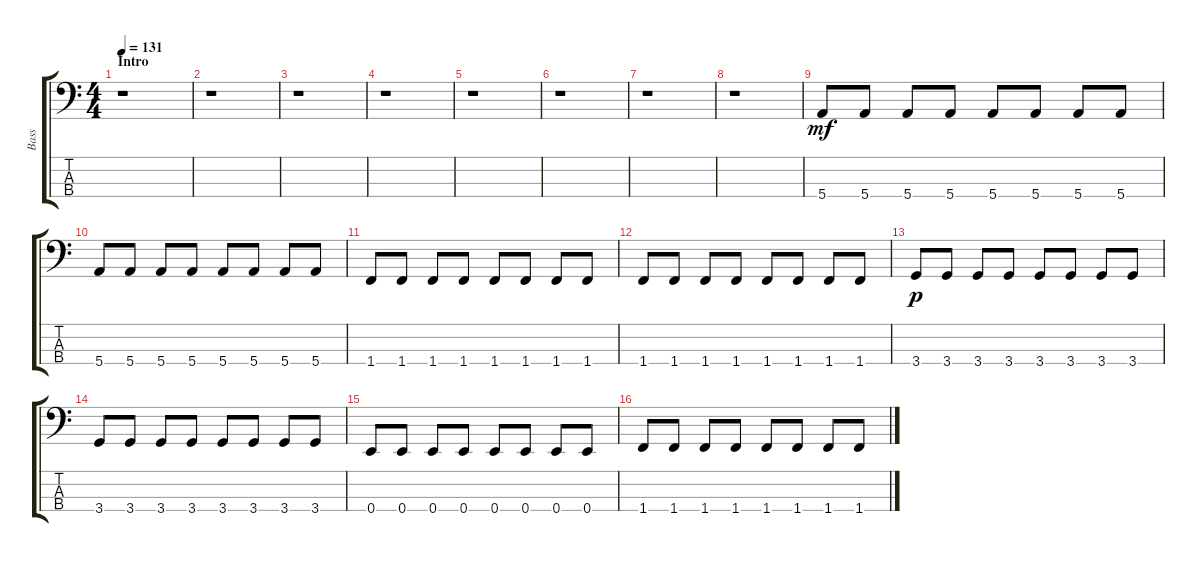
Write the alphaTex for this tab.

\track ("Bass" "Bass") {instrument electricbassfinger}
\staff {score tabs}
\tuning (G2 D2 A1 E1) {hide}
\ts (4 4)
\section ("" "Intro")
\tempo 131
\clef f4
\ks c
r.1{dy mf instrument electricbassfinger} |
r.1 |
r.1 |
r.1 |
r.1 |
r.1 |
r.1 |
r.1 |
5.4.8 5.4.8 5.4.8 5.4.8 5.4.8 5.4.8 5.4.8 5.4.8 |
5.4.8 5.4.8 5.4.8 5.4.8 5.4.8 5.4.8 5.4.8 5.4.8 |
1.4.8 1.4.8 1.4.8 1.4.8 1.4.8 1.4.8 1.4.8 1.4.8 |
1.4.8 1.4.8 1.4.8 1.4.8 1.4.8 1.4.8 1.4.8 1.4.8 |
3.4.8{dy p} 3.4.8 3.4.8 3.4.8 3.4.8 3.4.8 3.4.8 3.4.8 |
3.4.8 3.4.8 3.4.8 3.4.8 3.4.8 3.4.8 3.4.8 3.4.8 |
0.4.8 0.4.8 0.4.8 0.4.8 0.4.8 0.4.8 0.4.8 0.4.8 |
1.4.8 1.4.8 1.4.8 1.4.8 1.4.8 1.4.8 1.4.8 1.4.8
